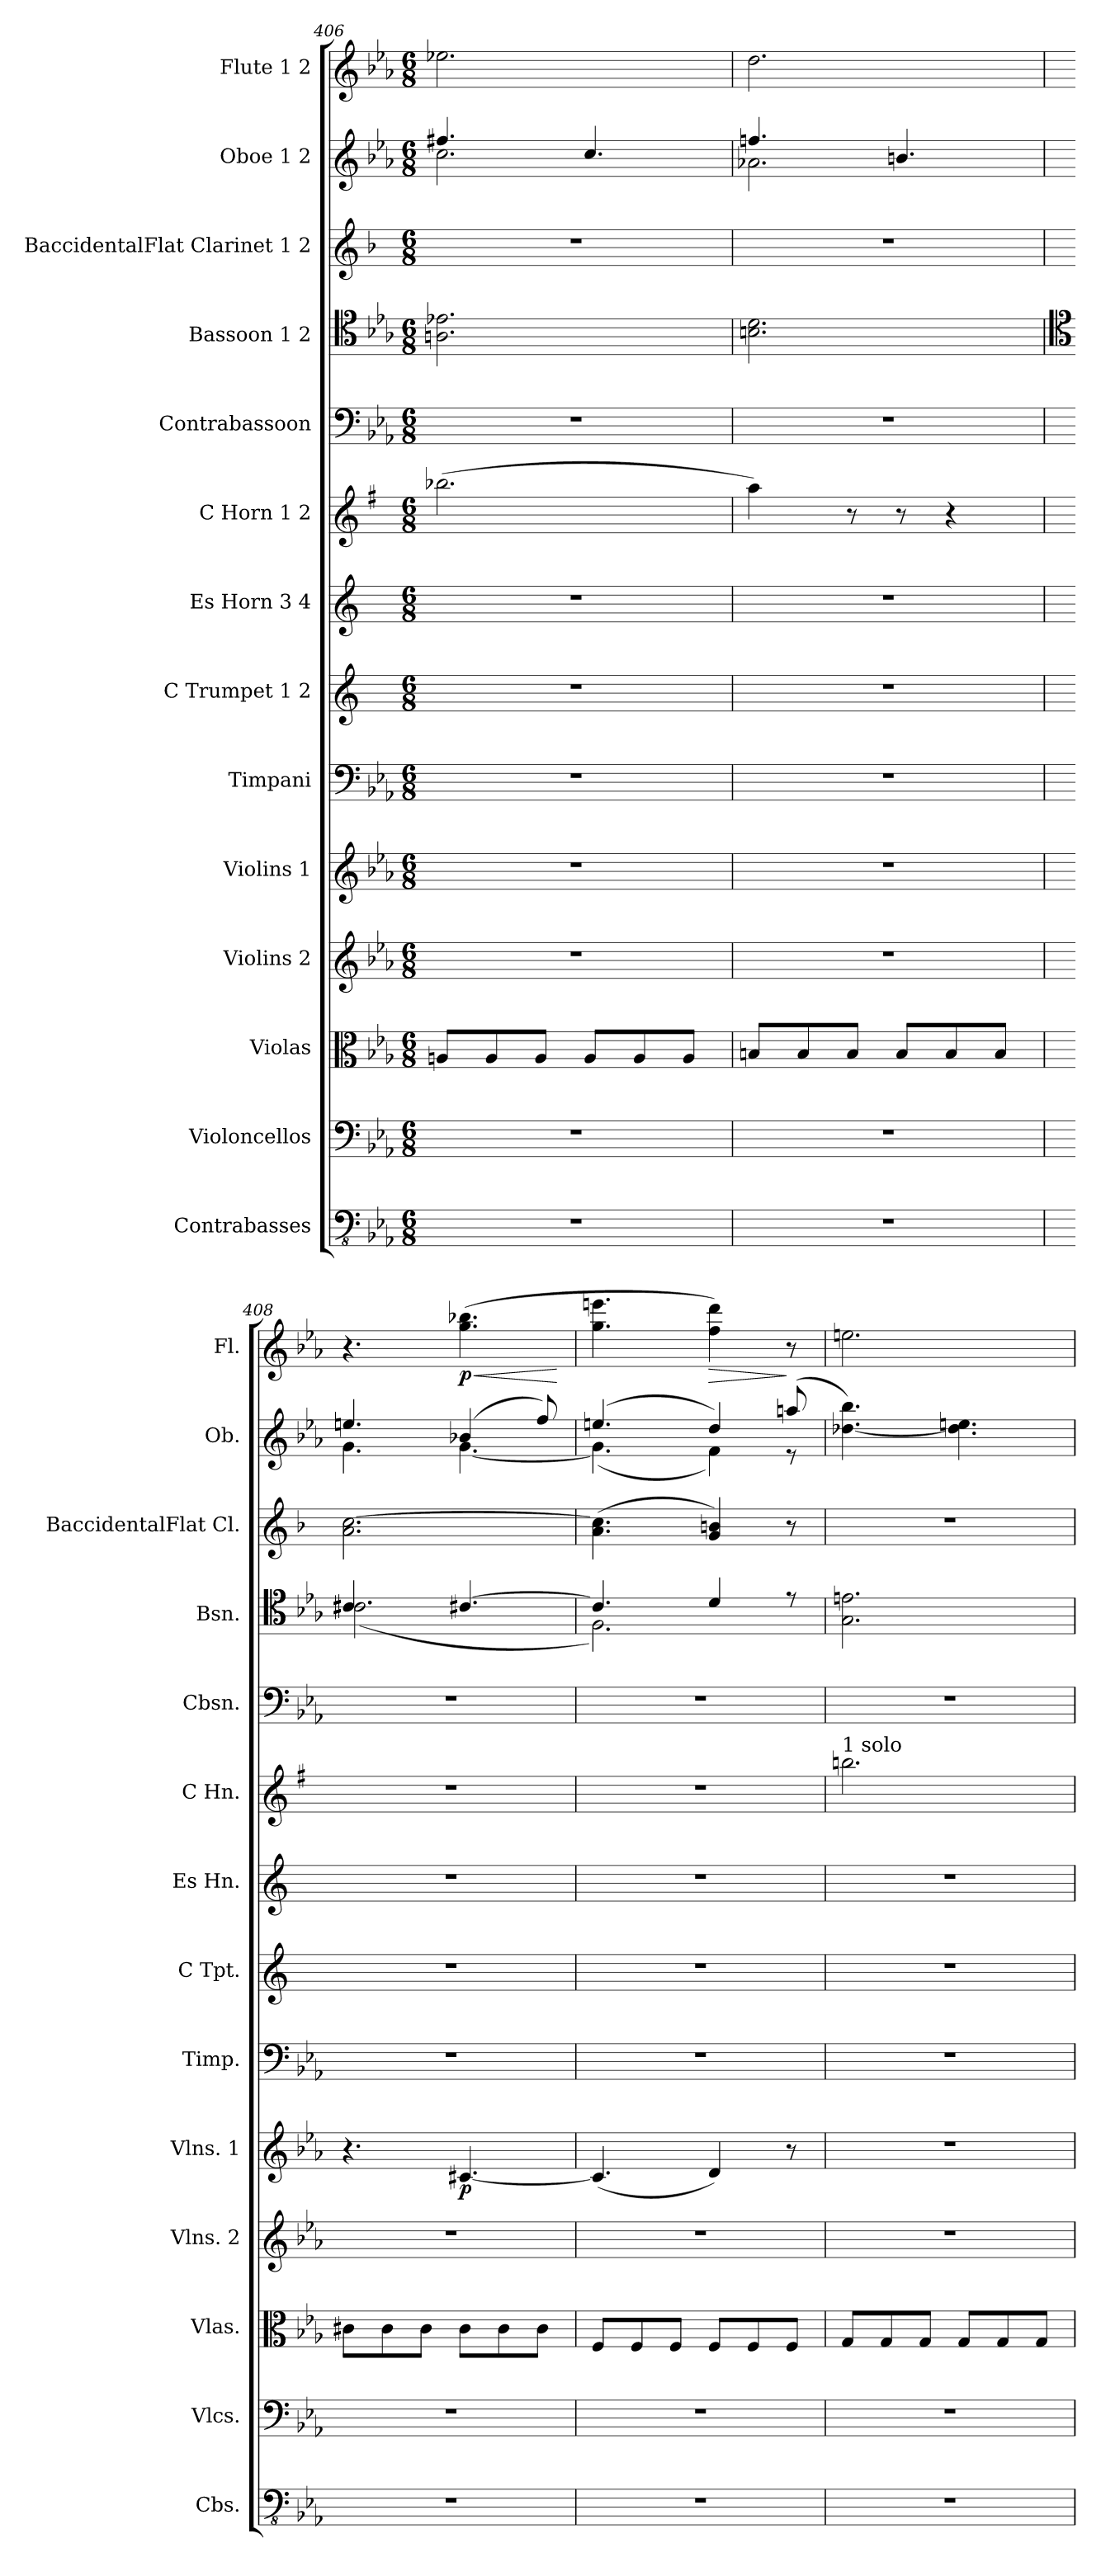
**kern	**kern	**kern	**kern	**kern	**dynam	**kern	**kern	**kern	**kern	**kern	**kern	**kern	**kern	**kern	**dynam
*part14	*part13	*part12	*part11	*part10	*part10	*part9	*part8	*part7	*part6	*part5	*part4	*part3	*part2	*part1	*part1
*staff14	*staff13	*staff12	*staff11	*staff10	*staff10	*staff9	*staff8	*staff7	*staff6	*staff5	*staff4	*staff3	*staff2	*staff1	*staff1
*I"Contrabasses	*I"Violoncellos	*I"Violas	*I"Violins 2	*I"Violins 1	*	*I"Timpani	*I"C Trumpet 1 2	*I"Es Horn 3 4	*I"C Horn 1 2	*I"Contrabassoon	*I"Bassoon 1 2	*I"BaccidentalFlat Clarinet 1 2	*I"Oboe 1 2	*I"Flute  1 2	*
*I'Cbs.	*I'Vlcs.	*I'Vlas.	*I'Vlns. 2	*I'Vlns. 1	*	*I'Timp.	*I'C Tpt.	*I'Es Hn.	*I'C Hn.	*I'Cbsn.	*I'Bsn.	*I'BaccidentalFlat Cl.	*I'Ob.	*I'Fl.	*
*clefFv4	*clefF4	*clefC3	*clefG2	*clefG2	*	*clefF4	*clefG2	*clefG2	*clefG2	*clefF4	*clefC4	*clefG2	*clefG2	*clefG2	*
*	*	*	*	*	*	*	*	*ITrd5c9	*ITrd4c7	*ITrd7c12	*	*ITrd1c2	*	*	*
*k[b-e-a-]	*k[b-e-a-]	*k[b-e-a-]	*k[b-e-a-]	*k[b-e-a-]	*	*k[b-e-a-]	*k[]	*k[b-e-a-]	*k[]	*k[b-e-a-]	*k[b-e-a-]	*k[b-e-a-]	*k[b-e-a-]	*k[b-e-a-]	*
*M6/8	*M6/8	*M6/8	*M6/8	*M6/8	*	*M6/8	*M6/8	*M6/8	*M6/8	*M6/8	*M6/8	*M6/8	*M6/8	*M6/8	*
=406	=406	=406	=406	=406	=406	=406	=406	=406	=406	=406	=406	=406	=406	=406	=406
*	*	*	*	*	*	*	*	*	*	*	*	*	*^	*	*
2.r	2.r	8An/L	2.r	2.r	.	2.r	2.r	2.r	(2.ee-X\	2.r	2.An\ 2.e-X\	2.r	4.ff#X/	2.cc\	2.ee-X\	.
.	.	8A/	.	.	.	.	.	.	.	.	.	.	.	.	.	.
.	.	8A/J	.	.	.	.	.	.	.	.	.	.	.	.	.	.
.	.	8A/L	.	.	.	.	.	.	.	.	.	.	4.cc/	.	.	.
.	.	8A/	.	.	.	.	.	.	.	.	.	.	.	.	.	.
.	.	8A/J	.	.	.	.	.	.	.	.	.	.	.	.	.	.
=407	=407	=407	=407	=407	=407	=407	=407	=407	=407	=407	=407	=407	=407	=407	=407	=407
2.r	2.r	8Bn/L	2.r	2.r	.	2.r	2.r	2.r	4dd\)	2.r	2.Bn\ 2.d\	2.r	4.ffn/	2.a-X\	2.dd\	.
.	.	8B/	.	.	.	.	.	.	.	.	.	.	.	.	.	.
.	.	8B/J	.	.	.	.	.	.	8r	.	.	.	.	.	.	.
.	.	8B/L	.	.	.	.	.	.	8r	.	.	.	4.bn/	.	.	.
.	.	8B/	.	.	.	.	.	.	4r	.	.	.	.	.	.	.
.	.	8B/J	.	.	.	.	.	.	.	.	.	.	.	.	.	.
=408	=408	=408	=408	=408	=408	=408	=408	=408	=408	=408	=408	=408	=408	=408	=408	=408
*	*	*	*	*	*	*	*	*	*	*	*clefC4	*	*	*	*	*
*	*	*	*	*	*	*	*	*	*	*	*^	*	*	*	*	*
2.r	2.r	8c#X\L	2.r	4.r	.	2.r	2.r	2.r	2.r	2.r	4.c#X/	(2.c#X\	2.g\ [2.b-\	4.een/	4.g\	4.r	.
.	.	8c#\	.	.	.	.	.	.	.	.	.	.	.	.	.	.	.
.	.	8c#\J	.	.	.	.	.	.	.	.	.	.	.	.	.	.	.
!	!	!	!	!	!LO:DY:b	!	!	!	!	!	!	!	!	!	!	!	!LO:HP:b
!	!	!	!	!	!	!	!	!	!	!	!	!	!	!	!	!	!LO:DY:n=1:b
.	.	8c#\L	.	[4.c#X/	p	.	.	.	.	.	[4.c#X/	.	.	(4b-X/	[4.g\	(4.gg\ 4.bb-X\	< p
.	.	8c#\	.	.	.	.	.	.	.	.	.	.	.	.	.	.	.
.	.	8c#\J	.	.	.	.	.	.	.	.	.	.	.	8ff/)	.	.	.
*	*	*	*	*	*	*	*	*	*	*	*v	*v	*	*v	*v	*	*
.	.	.	.	.	.	.	.	.	.	.	.	.	.	.	[
!!LO:PB:g=z
=409	=409	=409	=409	=409	=409	=409	=409	=409	=409	=409	=409	=409	=409	=409	=409
*	*	*	*	*	*	*	*	*	*	*	*^	*	*^	*	*
2.r	2.r	8F/L	2.r	(4.c#/]	.	2.r	2.r	2.r	2.r	2.r	4.c#/]	2.F\)	(4.g\ 4.b-\]	(4.een/	(4.g\]	4.gg\ 4.eeen\	.
.	.	8F/	.	.	.	.	.	.	.	.	.	.	.	.	.	.	.
.	.	8F/J	.	.	.	.	.	.	.	.	.	.	.	.	.	.	.
!	!	!	!	!	!	!	!	!	!	!	!	!	!	!	!	!	!LO:HP:b
.	.	8F/L	.	4d/)	.	.	.	.	.	.	4d/	.	4f/ 4an/)	4dd/)	4f\)	4ff\ 4ddd\)	>
.	.	8F/	.	.	.	.	.	.	.	.	.	.	.	.	.	.	.
.	.	8F/J	.	8r	.	.	.	.	.	.	8r	.	8r	(8aan/	8r	8r	]
*	*	*	*	*	*	*	*	*	*	*	*v	*v	*	*	*	*	*
=410	=410	=410	=410	=410	=410	=410	=410	=410	=410	=410	=410	=410	=410	=410	=410	=410
!	!	!	!	!	!	!	!	!	!LO:TX:a:t=1 solo	!	!	!	!	!	!	!
*	*	*	*	*	*	*	*	*	*	*	*	*	*v	*v	*	*
2.r	2.r	8G/L	2.r	2.r	.	2.r	2.r	2.r	2.een\	2.r	2.G\ 2.en\	2.r	[4.dd-X\ 4.bb-\)	2.een\	.
.	.	8G/	.	.	.	.	.	.	.	.	.	.	.	.	.
.	.	8G/J	.	.	.	.	.	.	.	.	.	.	.	.	.
.	.	8G/L	.	.	.	.	.	.	.	.	.	.	4.dd-\] 4.een\	.	.
.	.	8G/	.	.	.	.	.	.	.	.	.	.	.	.	.
.	.	8G/J	.	.	.	.	.	.	.	.	.	.	.	.	.
=	=	=	=	=	=	=	=	=	=	=	=	=	=	=	=
*-	*-	*-	*-	*-	*-	*-	*-	*-	*-	*-	*-	*-	*-	*-	*-
